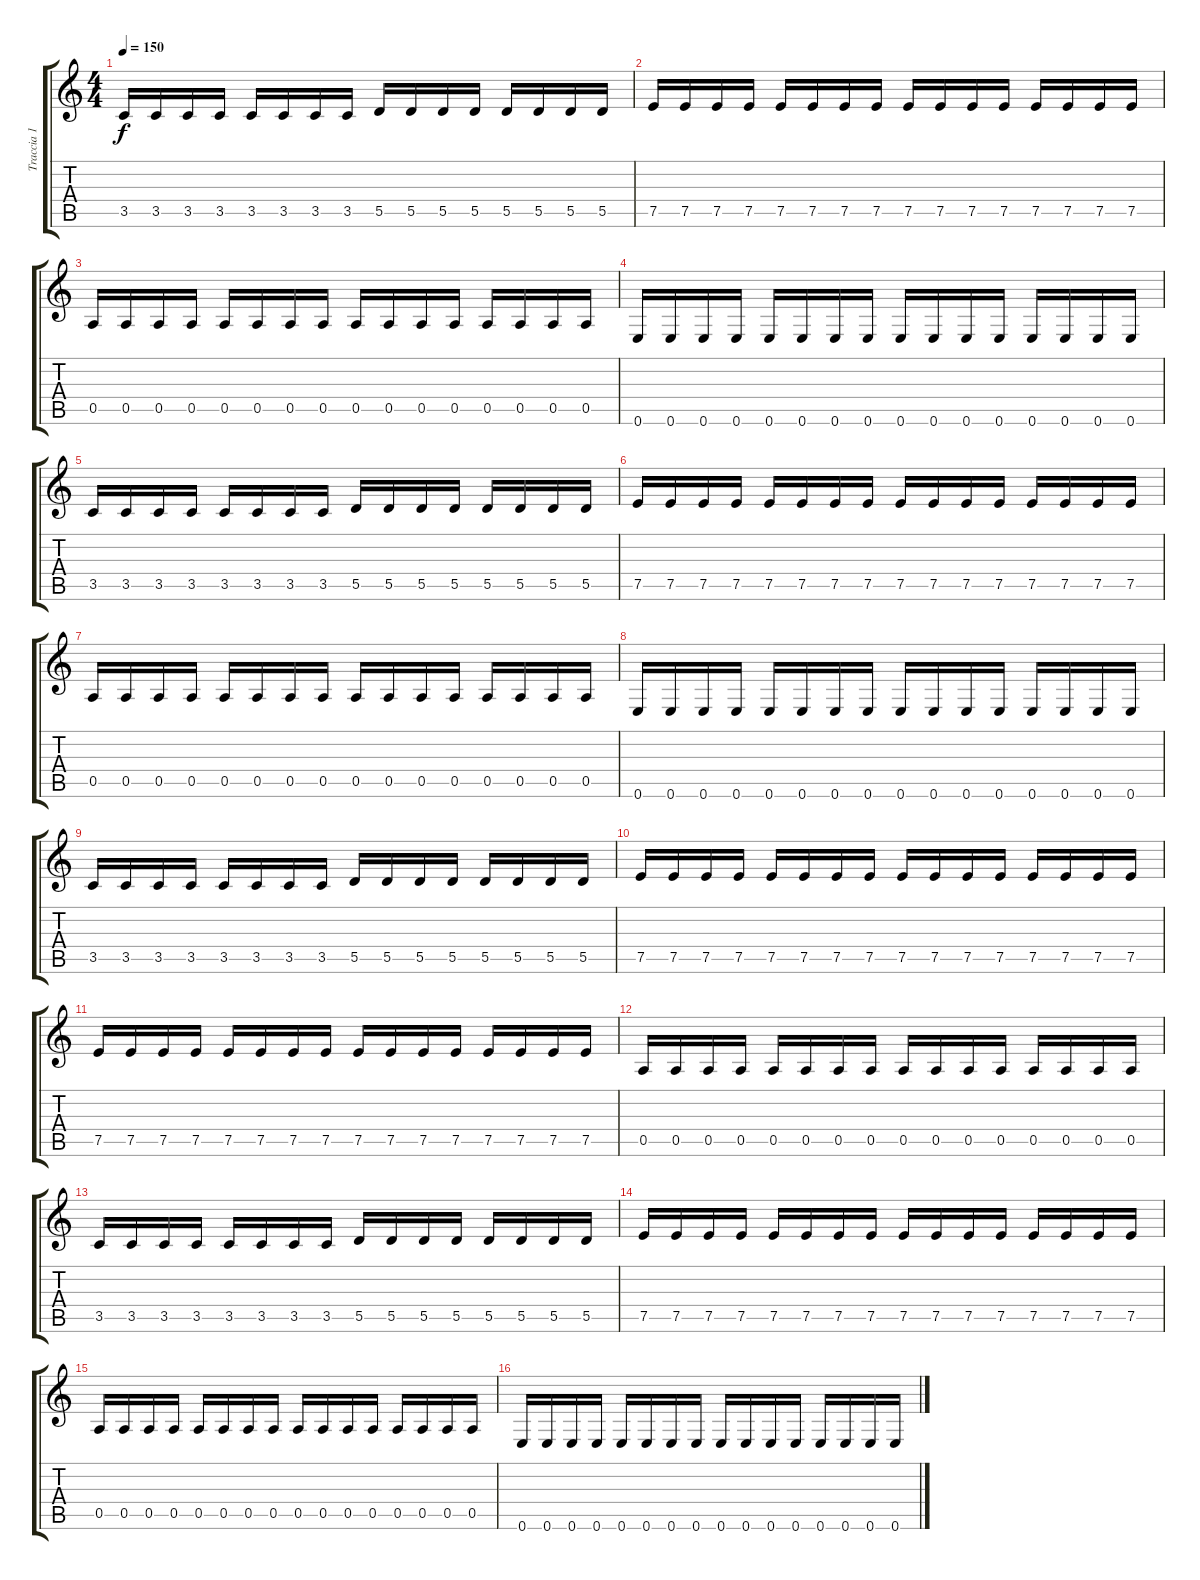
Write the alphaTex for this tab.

\track ("Traccia 1" "Traccia 1") {instrument distortionguitar}
\staff {score tabs}
\tuning (E4 B3 G3 D3 A2 E2) {hide}
\ts (4 4)
\tempo 150
\clef g2
\ks c
3.5.16{dy f} 3.5.16 3.5.16 3.5.16 3.5.16 3.5.16 3.5.16 3.5.16 5.5.16 5.5.16 5.5.16 5.5.16 5.5.16 5.5.16 5.5.16 5.5.16 |
7.5.16 7.5.16 7.5.16 7.5.16 7.5.16 7.5.16 7.5.16 7.5.16 7.5.16 7.5.16 7.5.16 7.5.16 7.5.16 7.5.16 7.5.16 7.5.16 |
0.5.16 0.5.16 0.5.16 0.5.16 0.5.16 0.5.16 0.5.16 0.5.16 0.5.16 0.5.16 0.5.16 0.5.16 0.5.16 0.5.16 0.5.16 0.5.16 |
0.6.16 0.6.16 0.6.16 0.6.16 0.6.16 0.6.16 0.6.16 0.6.16 0.6.16 0.6.16 0.6.16 0.6.16 0.6.16 0.6.16 0.6.16 0.6.16 |
3.5.16 3.5.16 3.5.16 3.5.16 3.5.16 3.5.16 3.5.16 3.5.16 5.5.16 5.5.16 5.5.16 5.5.16 5.5.16 5.5.16 5.5.16 5.5.16 |
7.5.16 7.5.16 7.5.16 7.5.16 7.5.16 7.5.16 7.5.16 7.5.16 7.5.16 7.5.16 7.5.16 7.5.16 7.5.16 7.5.16 7.5.16 7.5.16 |
0.5.16 0.5.16 0.5.16 0.5.16 0.5.16 0.5.16 0.5.16 0.5.16 0.5.16 0.5.16 0.5.16 0.5.16 0.5.16 0.5.16 0.5.16 0.5.16 |
0.6.16 0.6.16 0.6.16 0.6.16 0.6.16 0.6.16 0.6.16 0.6.16 0.6.16 0.6.16 0.6.16 0.6.16 0.6.16 0.6.16 0.6.16 0.6.16 |
3.5.16 3.5.16 3.5.16 3.5.16 3.5.16 3.5.16 3.5.16 3.5.16 5.5.16 5.5.16 5.5.16 5.5.16 5.5.16 5.5.16 5.5.16 5.5.16 |
7.5.16 7.5.16 7.5.16 7.5.16 7.5.16 7.5.16 7.5.16 7.5.16 7.5.16 7.5.16 7.5.16 7.5.16 7.5.16 7.5.16 7.5.16 7.5.16 |
7.5.16 7.5.16 7.5.16 7.5.16 7.5.16 7.5.16 7.5.16 7.5.16 7.5.16 7.5.16 7.5.16 7.5.16 7.5.16 7.5.16 7.5.16 7.5.16 |
0.5.16 0.5.16 0.5.16 0.5.16 0.5.16 0.5.16 0.5.16 0.5.16 0.5.16 0.5.16 0.5.16 0.5.16 0.5.16 0.5.16 0.5.16 0.5.16 |
3.5.16 3.5.16 3.5.16 3.5.16 3.5.16 3.5.16 3.5.16 3.5.16 5.5.16 5.5.16 5.5.16 5.5.16 5.5.16 5.5.16 5.5.16 5.5.16 |
7.5.16 7.5.16 7.5.16 7.5.16 7.5.16 7.5.16 7.5.16 7.5.16 7.5.16 7.5.16 7.5.16 7.5.16 7.5.16 7.5.16 7.5.16 7.5.16 |
0.5.16 0.5.16 0.5.16 0.5.16 0.5.16 0.5.16 0.5.16 0.5.16 0.5.16 0.5.16 0.5.16 0.5.16 0.5.16 0.5.16 0.5.16 0.5.16 |
0.6.16 0.6.16 0.6.16 0.6.16 0.6.16 0.6.16 0.6.16 0.6.16 0.6.16 0.6.16 0.6.16 0.6.16 0.6.16 0.6.16 0.6.16 0.6.16
